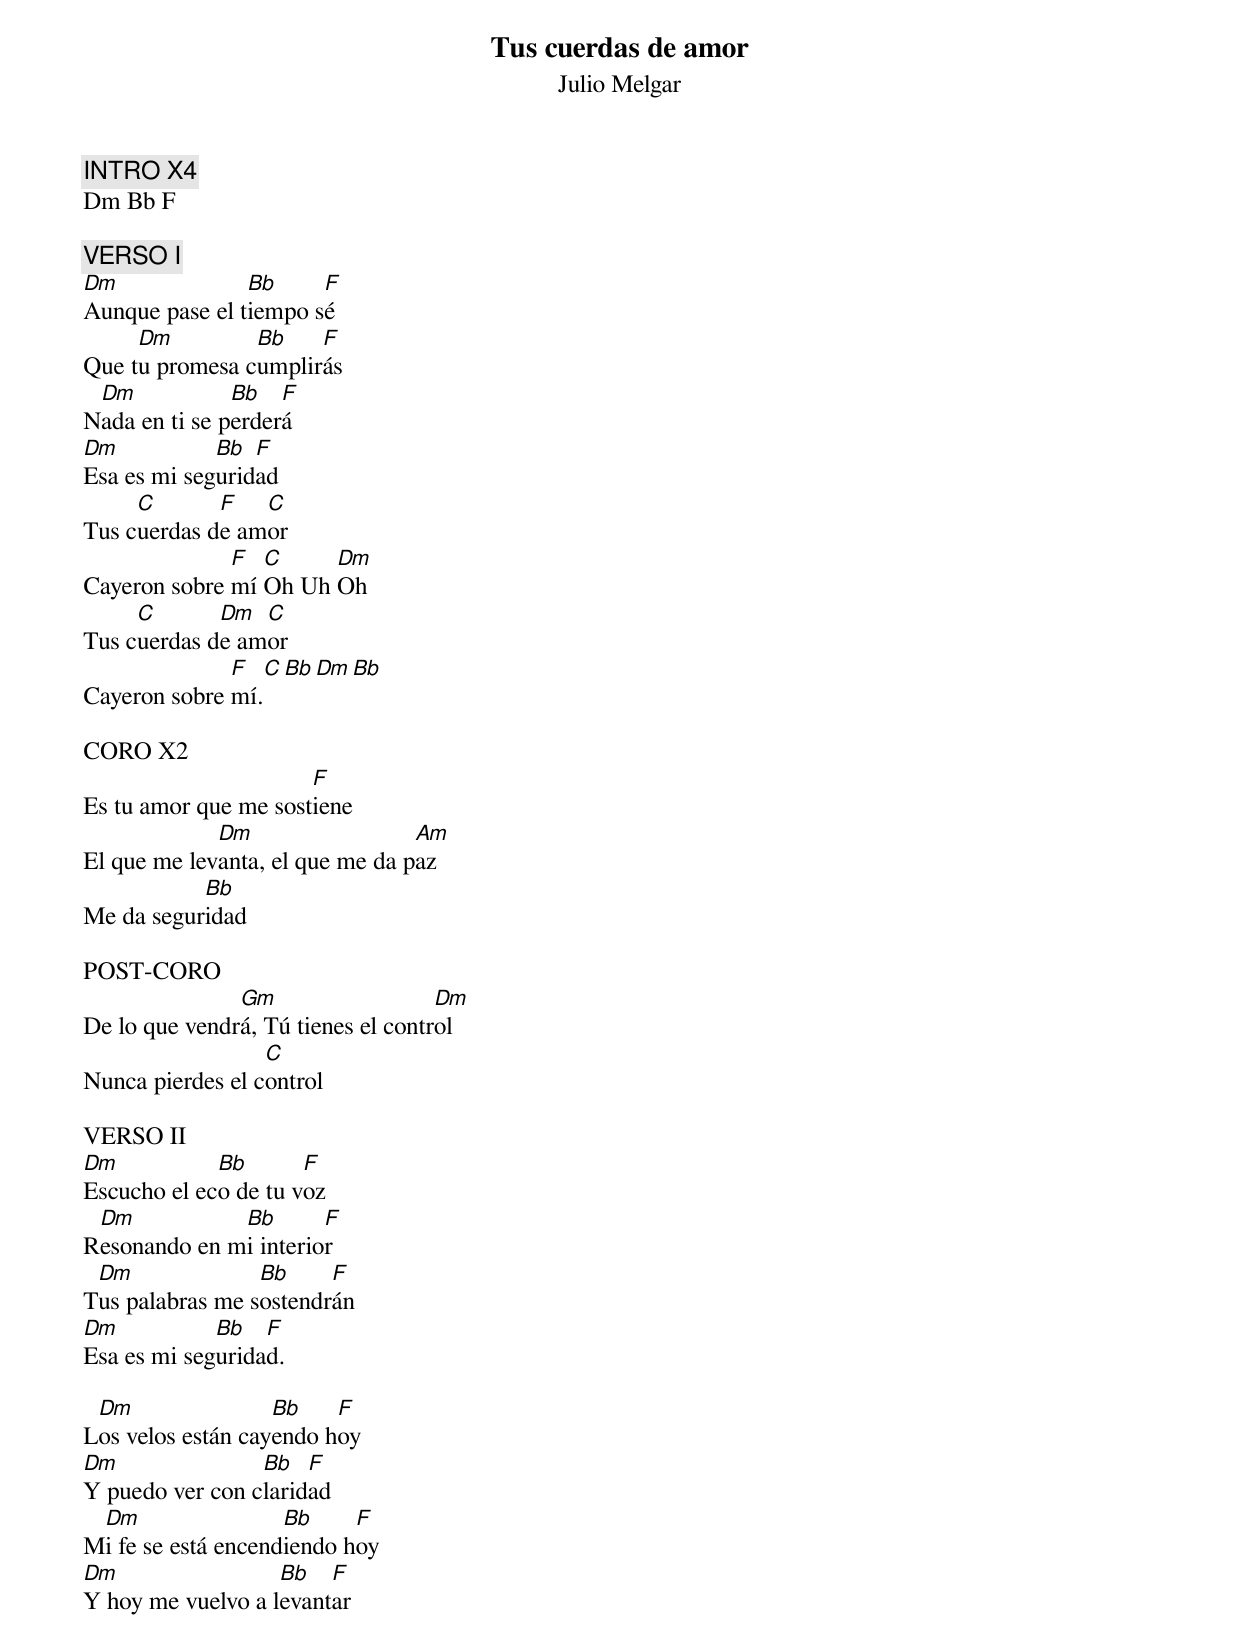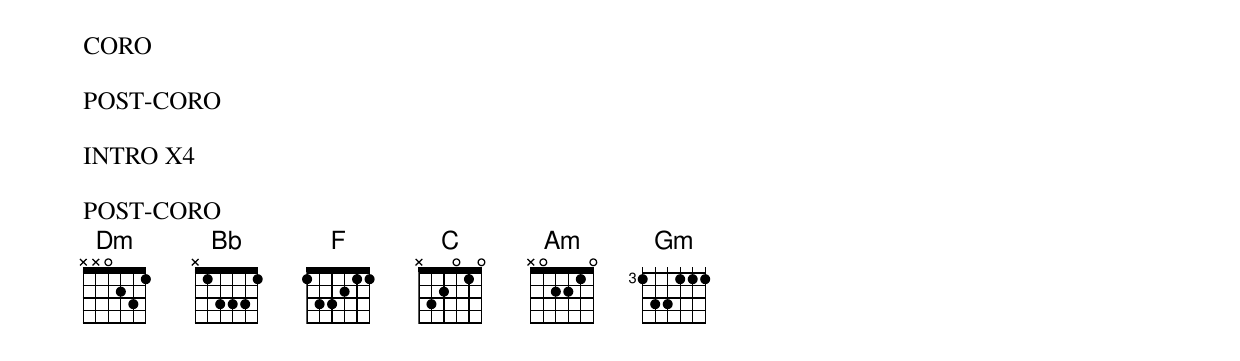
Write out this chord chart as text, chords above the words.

Tus cuerdas de amor
Julio Melgar

INTRO X4
Dm Bb F

VERSO I
Dm              Bb     F
Aunque pase el tiempo sé
     Dm         Bb    F
Que tu promesa cumplirás
 Dm            Bb   F
Nada en ti se perderá
Dm           Bb  F
Esa es mi seguridad
     C       F   C
Tus cuerdas de amor
              F  C     Dm
Cayeron sobre mí Oh Uh Oh
     C       Dm  C
Tus cuerdas de amor
              F  C  Bb  Dm Bb
Cayeron sobre mí.

CORO X2
                      F
Es tu amor que me sostiene
             Dm                  Am
El que me levanta, el que me da paz
           Bb
Me da seguridad

POST-CORO
               Gm                   Dm
De lo que vendrá, Tú tienes el control
                  C
Nunca pierdes el control

VERSO II
Dm           Bb       F
Escucho el eco de tu voz
 Dm           Bb       F
Resonando en mi interior
 Dm              Bb     F
Tus palabras me sostendrán
Dm           Bb   F
Esa es mi seguridad.

 Dm                Bb    F
Los velos están cayendo hoy
Dm               Bb   F
Y puedo ver con claridad
 Dm                 Bb     F
Mi fe se está encendiendo hoy
Dm                 Bb   F
Y hoy me vuelvo a levantar

CORO

POST-CORO

INTRO X4

POST-CORO
